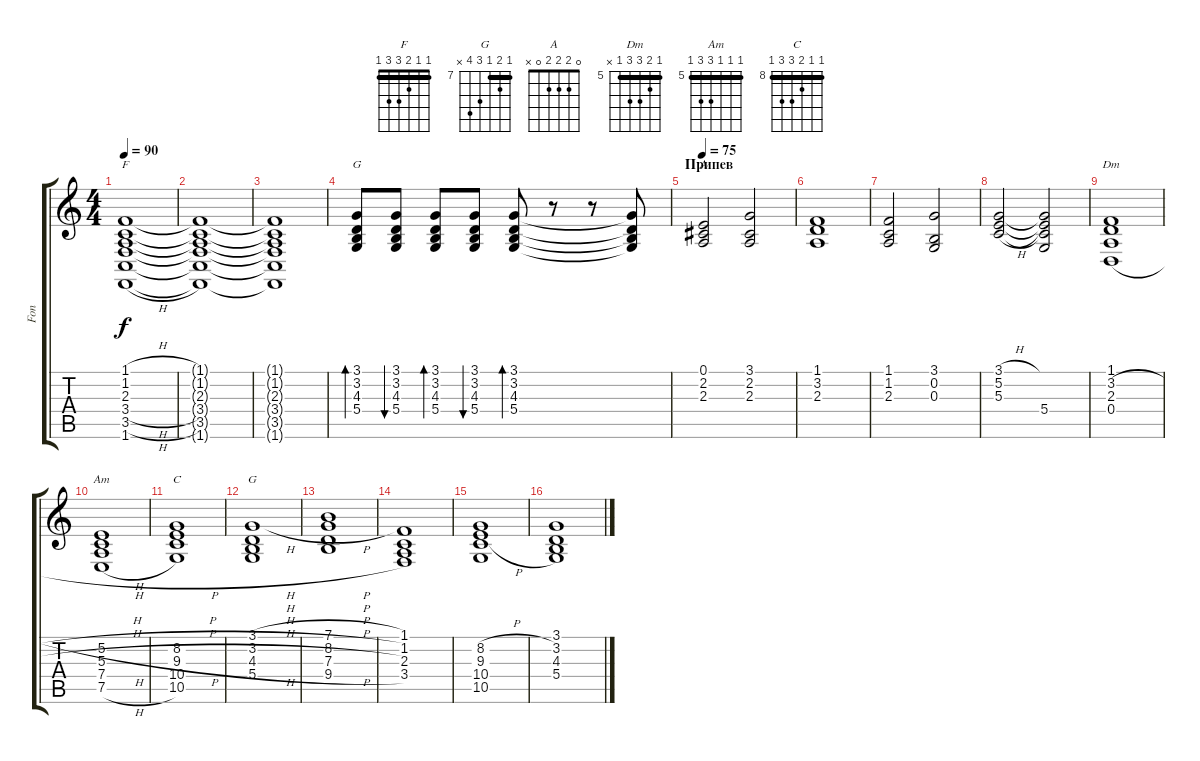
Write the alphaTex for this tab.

\track ("Fon" "Fon") {instrument synthstrings2}
\staff {score tabs}
\tuning (E4 B3 G3 D3 A2 E2) {hide}
\chord ("F" 1 1 2 3 3 1) {barre 1}
\chord ("G" 3 3 4 5 5 3) {barre 3}
\chord ("A" 0 2 2 2 0 x)
\chord ("Dm" 5 6 7 7 5 x) {firstfret 5 barre 5}
\chord ("Am" 5 5 5 7 7 5) {firstfret 5 barre 5}
\chord ("C" 8 8 9 10 10 8) {firstfret 8 barre 8}
\chord ("G" 7 8 7 9 10 x) {firstfret 7 barre 7}
\ts (4 4)
\tempo 90
\clef g2
\ks c
(1.1{h} 1.2{h} 2.3{h} 3.4{h} 3.5{h} 1.6{h}).1{ch "F" dy f} |
(1.1{t} 1.2{t} 2.3{t} 3.4{t} 3.5{t} 1.6{t}).1 |
(1.1{t} 1.2{t} 2.3{t} 3.4{t} 3.5{t} 1.6{t}).1 |
(3.1 3.2 4.3 5.4).8{bd 30 ch "G"} (3.1 3.2 4.3 5.4).8{bu 30} (3.1 3.2 4.3 5.4).8{bd 30} (3.1 3.2 4.3 5.4).8{bu 30} (3.1 3.2 4.3 5.4).8{bd 30} r.8 r.8 (3.1{t} 3.2{t} 4.3{t} 5.4{t}).8 |
\section ("" "Припев")
\tempo 75
(0.1 2.2 2.3).2{ch "A"} (3.1 2.2 2.3).2 |
(1.1 3.2 2.3).1 |
(1.1 1.2 2.3).2 (3.1 0.2 0.3).2 |
(3.1{h} 5.2{h} 5.3{h}).2 (3.1{t} 5.2{t} 5.3{t} 5.4).2 |
(1.1 3.2{h} 2.3{h} 0.4{h}).1{ch "Dm"} |
(5.2{h} 5.3{h} 7.4{h} 7.5{h}).1{ch "Am"} |
(8.2{h} 9.3{h} 10.4{h} 10.5).1{ch "C"} |
(3.1{h} 3.2{h} 4.3{h} 5.4{h}).1{ch "G"} |
(7.1{h} 8.2{h} 7.3{h} 9.4{h}).1 |
(1.1 1.2 2.3 3.4).1 |
(8.2{h} 9.3{h} 10.4{h} 10.5).1 |
(3.1 3.2 4.3 5.4).1
